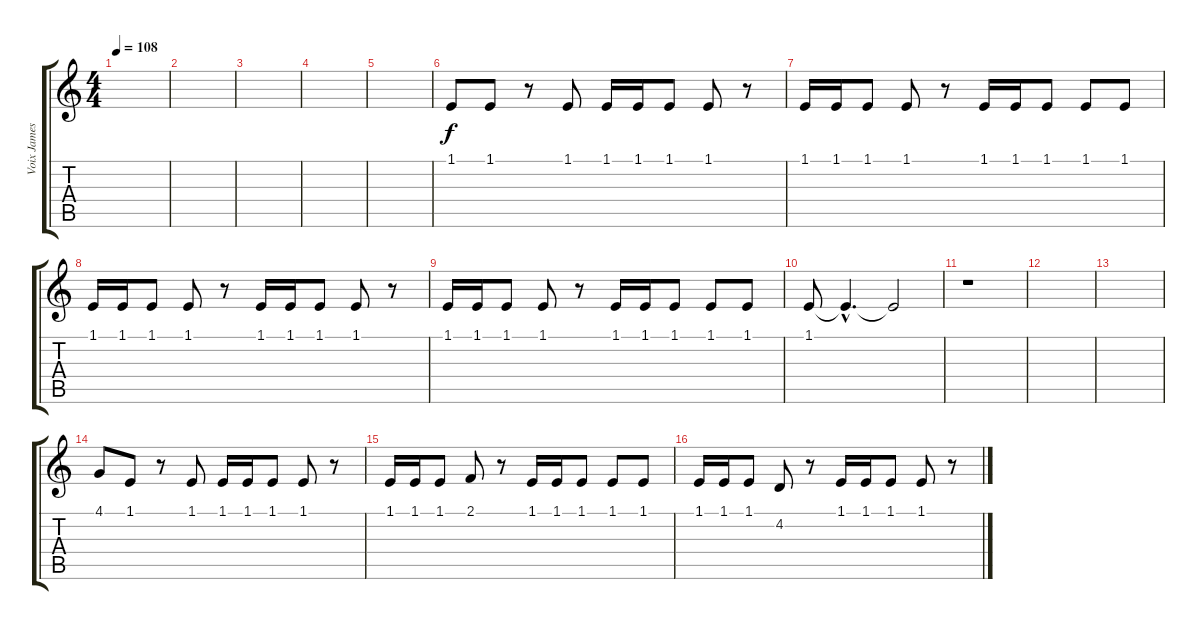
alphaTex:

\track ("Voix James" "Voix James") {instrument lead6voice}
\staff {score tabs}
\tuning (Eb4 Bb3 Gb3 Db3 Ab2 Eb2) {hide}
\ts (4 4)
\tempo 108
\clef g2
\ks c
|
|
|
|
|
1.1.8 1.1.8 r.8 1.1.8 1.1.16 1.1.16 1.1.8 1.1.8 r.8 |
1.1.16 1.1.16 1.1.8 1.1.8 r.8 1.1.16 1.1.16 1.1.8 1.1.8 1.1.8 |
1.1.16 1.1.16 1.1.8 1.1.8 r.8 1.1.16 1.1.16 1.1.8 1.1.8 r.8 |
1.1.16 1.1.16 1.1.8 1.1.8 r.8 1.1.16 1.1.16 1.1.8 1.1.8 1.1.8 |
1.1.8 1.1{hac t}.4{d} 1.1{t}.2 |
r.1 |
|
|
4.1.8 1.1.8 r.8 1.1.8 1.1.16 1.1.16 1.1.8 1.1.8 r.8 |
1.1.16 1.1.16 1.1.8 2.1.8 r.8 1.1.16 1.1.16 1.1.8 1.1.8 1.1.8 |
1.1.16 1.1.16 1.1.8 4.2.8 r.8 1.1.16 1.1.16 1.1.8 1.1.8 r.8
